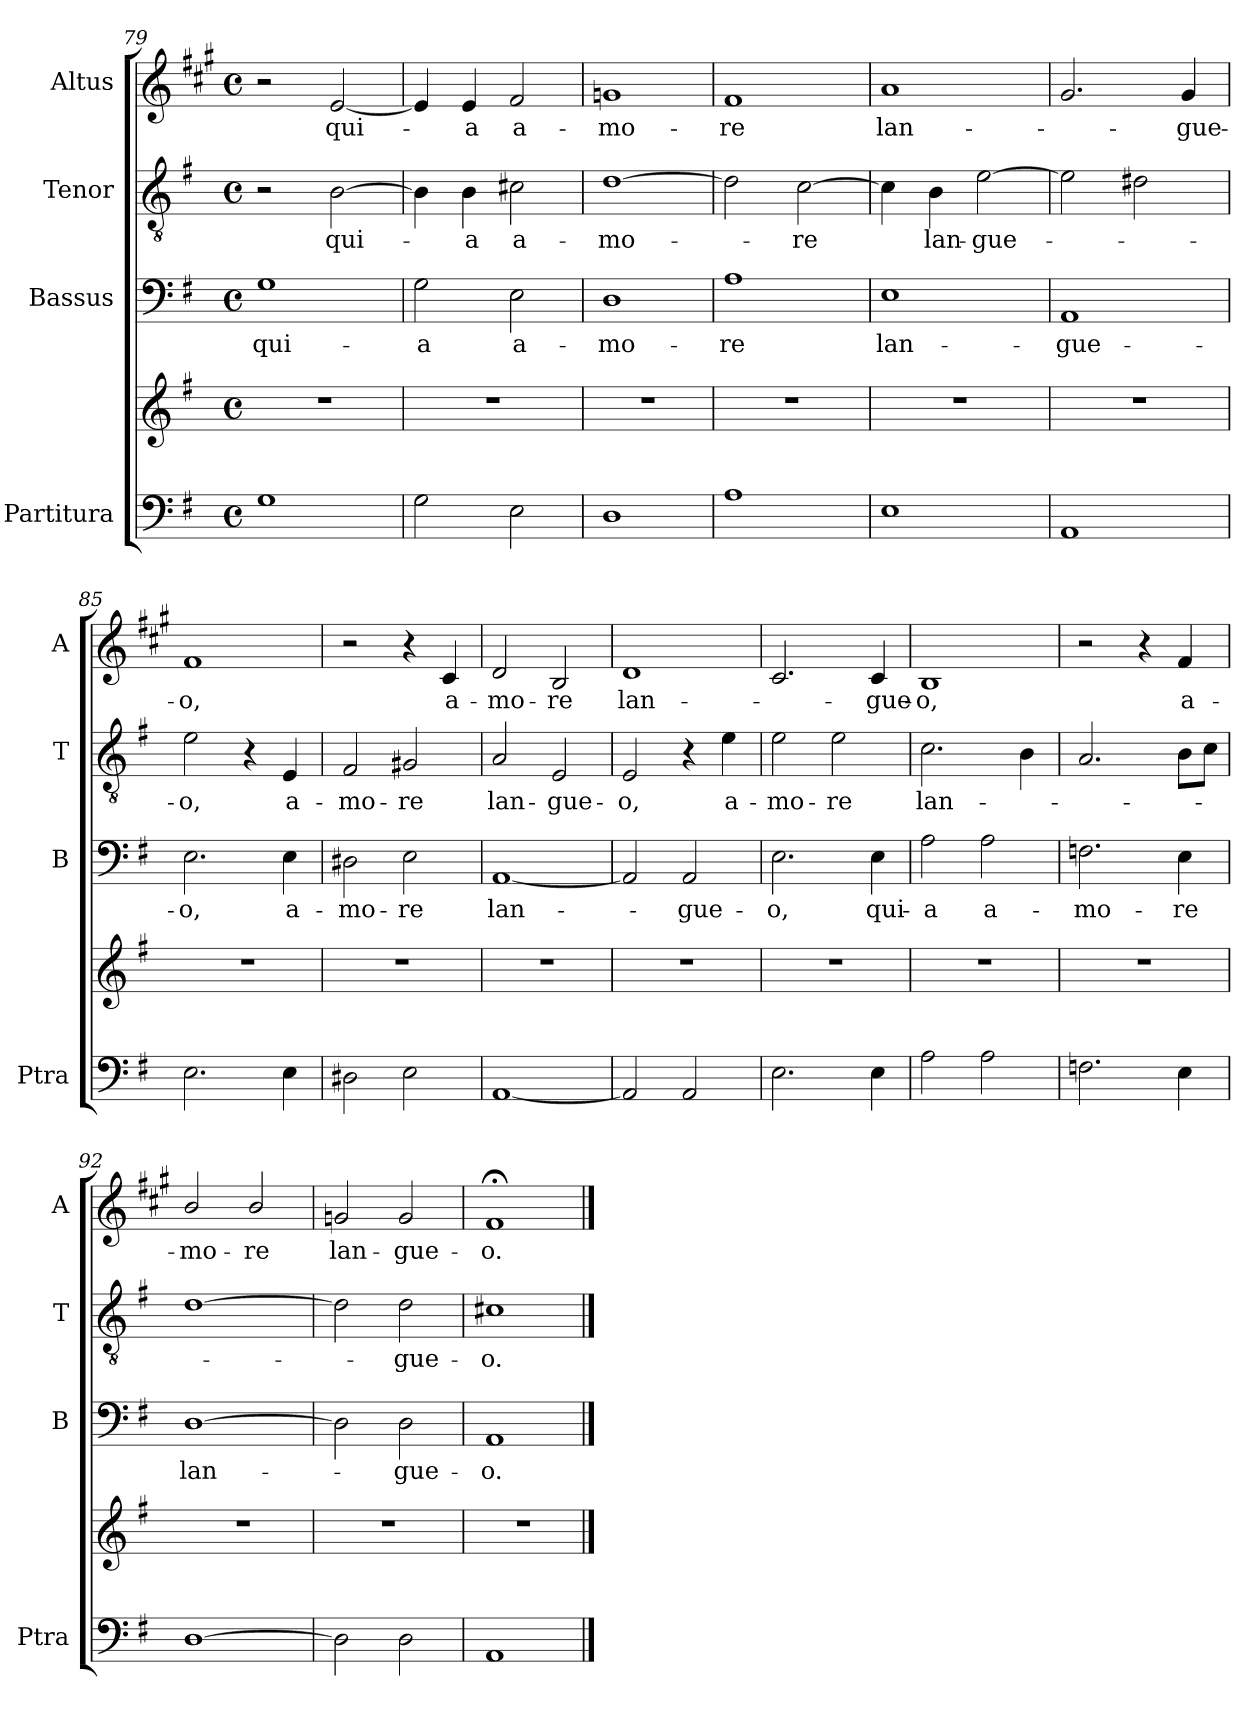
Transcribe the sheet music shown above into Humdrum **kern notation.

**kern	**kern	**kern	**text	**kern	**text	**kern	**text
*part4	*part4	*part3	*part3	*part2	*part2	*part1	*part1
*staff5	*staff4	*staff3	*staff3	*staff2	*staff2	*staff1	*staff1
*I"Partitura	*	*I"Bassus	*	*I"Tenor	*	*I"Altus	*
*I'Ptra	*	*I'B	*	*I'T	*	*I'A	*
*clefF4	*clefG2	*clefF4	*	*clefGv2	*	*clefG2	*
*	*	*	*	*	*	*ITrd1c2	*
*k[f#]	*k[f#]	*k[f#]	*	*k[f#]	*	*k[f#]	*
*G:	*G:	*G:	*	*G:	*	*G:	*
*M4/4	*M4/4	*M4/4	*	*M4/4	*	*M4/4	*
*met(c)	*met(c)	*met(c)	*	*met(c)	*	*met(c)	*
=79	=79	=79	=79	=79	=79	=79	=79
!	!	!	!LO:LY:b	!	!	!	!
1G	1r	1G	qui-	2r	.	2r	.
!	!	!	!	!	!LO:LY:b	!	!LO:LY:b
.	.	.	.	[2B\	qui-	[2d/	qui-
=80	=80	=80	=80	=80	=80	=80	=80
!	!	!	!LO:LY:b	!	!	!	!
2G\	1r	2G\	-a	4B\]	.	4d/]	.
!	!	!	!	!	!LO:LY:b	!	!LO:LY:b
.	.	.	.	4B\	-a	4d/	-a
!	!	!	!LO:LY:b	!	!LO:LY:b	!	!LO:LY:b
2E\	.	2E\	a-	2c#X\	a-	2e/	a-
=81	=81	=81	=81	=81	=81	=81	=81
!	!	!	!LO:LY:b	!	!LO:LY:b	!	!LO:LY:b
1D	1r	1D	-mo-	[1d	-mo-	1fn	-mo-
=82	=82	=82	=82	=82	=82	=82	=82
!	!	!	!LO:LY:b	!	!	!	!LO:LY:b
1A	1r	1A	-re	2d\]	.	1e	-re
!	!	!	!	!	!LO:LY:b	!	!
.	.	.	.	[2c\	-re	.	.
=83	=83	=83	=83	=83	=83	=83	=83
!	!	!	!LO:LY:b	!	!	!	!LO:LY:b
1E	1r	1E	lan-	4c\]	.	1g	lan-
!	!	!	!	!	!LO:LY:b	!	!
.	.	.	.	4B\	lan-	.	.
!	!	!	!	!	!LO:LY:b	!	!
.	.	.	.	[2e\	-gue-	.	.
=84	=84	=84	=84	=84	=84	=84	=84
!	!	!	!LO:LY:b	!	!	!	!
1AA	1r	1AA	-gue-	2e\]	.	2.f#/	.
.	.	.	.	2d#X\	.	.	.
!	!	!	!	!	!	!	!LO:LY:b
.	.	.	.	.	.	4f#/	-gue-
!!LO:LB:g=z
=85	=85	=85	=85	=85	=85	=85	=85
!	!	!	!LO:LY:b	!	!LO:LY:b	!	!LO:LY:b
2.E\	1r	2.E\	-o,	2e\	-o,	1e	-o,
.	.	.	.	4r	.	.	.
!	!	!	!LO:LY:b	!	!LO:LY:b	!	!
4E\	.	4E\	a-	4E/	a-	.	.
=86	=86	=86	=86	=86	=86	=86	=86
!	!	!	!LO:LY:b	!	!LO:LY:b	!	!
2D#X\	1r	2D#X\	-mo-	2F#/	-mo-	2r	.
!	!	!	!LO:LY:b	!	!LO:LY:b	!	!
2E\	.	2E\	-re	2G#X/	-re	4r	.
!	!	!	!	!	!	!	!LO:LY:b
.	.	.	.	.	.	4B/	a-
=87	=87	=87	=87	=87	=87	=87	=87
!	!	!	!LO:LY:b	!	!LO:LY:b	!	!LO:LY:b
[1AA	1r	[1AA	lan-	2A/	lan-	2c/	-mo-
!	!	!	!	!	!LO:LY:b	!	!LO:LY:b
.	.	.	.	2E/	-gue-	2A/	-re
=88	=88	=88	=88	=88	=88	=88	=88
!	!	!	!	!	!LO:LY:b	!	!LO:LY:b
2AA/]	1r	2AA/]	.	2E/	-o,	1c	lan-
!	!	!	!LO:LY:b	!	!	!	!
2AA/	.	2AA/	-gue-	4r	.	.	.
!	!	!	!	!	!LO:LY:b	!	!
.	.	.	.	4e\	a-	.	.
=89	=89	=89	=89	=89	=89	=89	=89
!	!	!	!LO:LY:b	!	!LO:LY:b	!	!
2.E\	1r	2.E\	-o,	2e\	-mo-	2.B/	.
!	!	!	!	!	!LO:LY:b	!	!
.	.	.	.	2e\	-re	.	.
!	!	!	!LO:LY:b	!	!	!	!LO:LY:b
4E\	.	4E\	qui-	.	.	4B/	-gue-
=90	=90	=90	=90	=90	=90	=90	=90
!	!	!	!LO:LY:b	!	!LO:LY:b	!	!LO:LY:b
2A\	1r	2A\	-a	2.c\	lan-	1A	-o,
!	!	!	!LO:LY:b	!	!	!	!
2A\	.	2A\	a-	.	.	.	.
.	.	.	.	4B\	.	.	.
=91	=91	=91	=91	=91	=91	=91	=91
!	!	!	!LO:LY:b	!	!	!	!
2.Fn\	1r	2.Fn\	-mo-	2.A/	.	2r	.
.	.	.	.	.	.	4r	.
!	!	!	!LO:LY:b	!	!	!	!LO:LY:b
4E\	.	4E\	-re	8B\L	.	4e/	a-
.	.	.	.	8c\J	.	.	.
=92	=92	=92	=92	=92	=92	=92	=92
!	!	!	!LO:LY:b	!	!	!	!LO:LY:b
[1D	1r	[1D	lan-	[1d	.	2a/	-mo-
!	!	!	!	!	!	!	!LO:LY:b
.	.	.	.	.	.	2a/	-re
=93	=93	=93	=93	=93	=93	=93	=93
!	!	!	!	!	!	!	!LO:LY:b
2D\]	1r	2D\]	.	2d\]	.	2fn/	lan-
!	!	!	!LO:LY:b	!	!LO:LY:b	!	!LO:LY:b
2D\	.	2D\	-gue-	2d\	-gue-	2f/	-gue-
=94	=94	=94	=94	=94	=94	=94	=94
!	!	!	!LO:LY:b	!	!LO:LY:b	!	!LO:LY:b
1AA	1r	1AA	-o.	1c#X	-o.	1e;<	-o.
==	==	==	==	==	==	==	==
*-	*-	*-	*-	*-	*-	*-	*-
